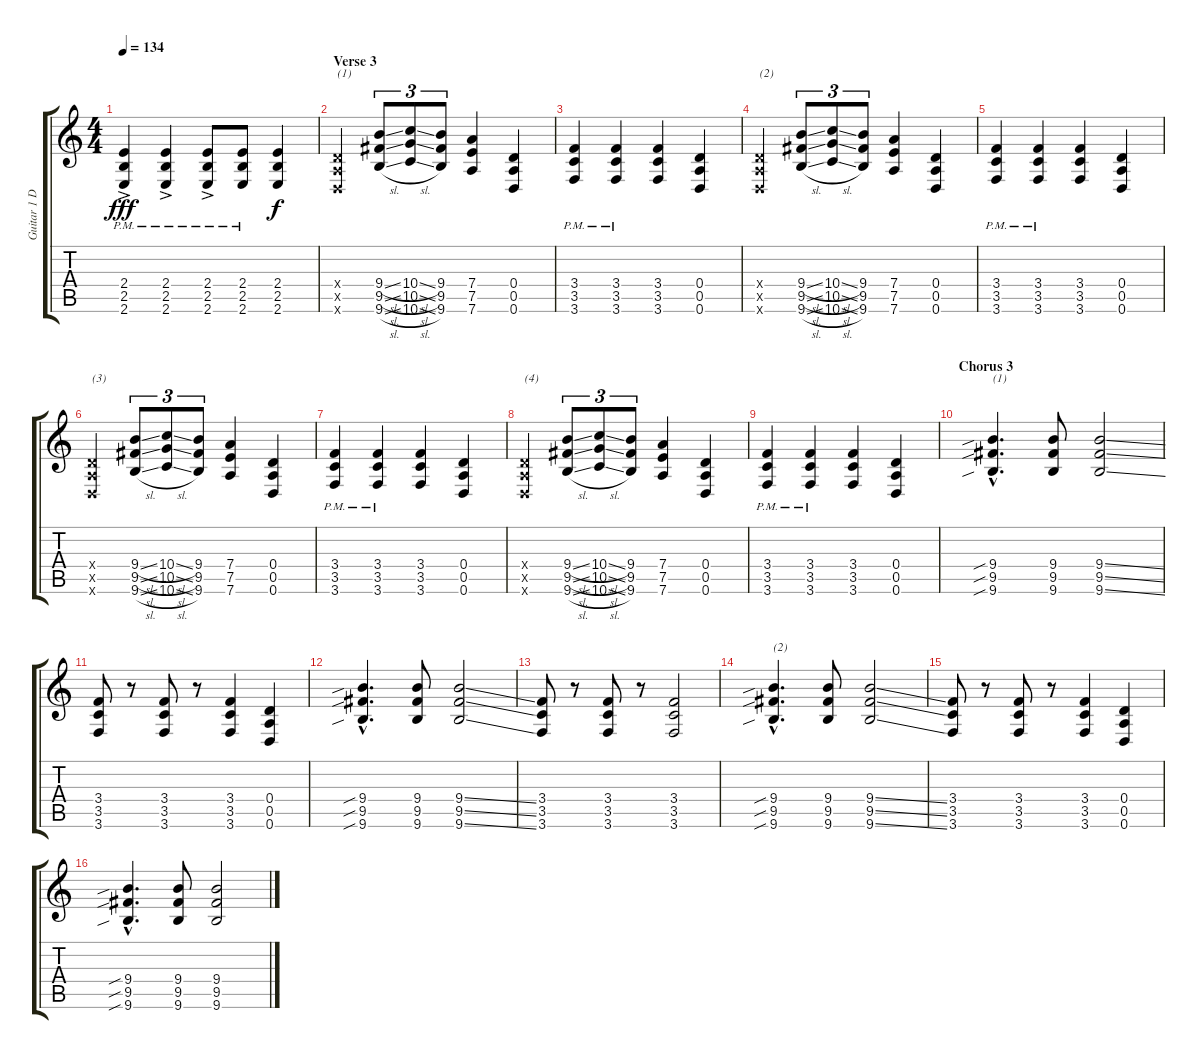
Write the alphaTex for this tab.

\track ("Guitar 1 Drop D - rythm" "Guitar 1 D") {instrument distortionguitar}
\staff {score tabs}
\tuning (E4 B3 G3 D3 A2 D2) {hide}
\ts (4 4)
\tempo 134
\clef g2
\ks c
(2.4{ac pm} 2.5{ac pm} 2.6{ac pm}).4{dy fff} (2.4{ac pm} 2.5{ac pm} 2.6{ac pm}).4 (2.4{ac pm} 2.5{ac pm} 2.6{ac pm}).8 (2.4{pm} 2.5{pm} 2.6{pm}).8 (2.4 2.5 2.6).4{dy f} |
\section ("" "Verse 3")
(0.4{x} 0.5{x} 0.6{x}).4{txt "(1)"} (9.4{sl} 9.5{sl} 9.6{sl}).8{tu (3 2)} (10.4{sl} 10.5{sl} 10.6{sl}).8{tu (3 2)} (9.4 9.5 9.6).8{tu (3 2)} (7.4 7.5 7.6).4 (0.4 0.5 0.6).4 |
(3.4{pm} 3.5{pm} 3.6{pm}).4 (3.4{pm} 3.5{pm} 3.6{pm}).4 (3.4 3.5 3.6).4 (0.4 0.5 0.6).4 |
(0.4{x} 0.5{x} 0.6{x}).4{txt "(2)"} (9.4{sl} 9.5{sl} 9.6{sl}).8{tu (3 2)} (10.4{sl} 10.5{sl} 10.6{sl}).8{tu (3 2)} (9.4 9.5 9.6).8{tu (3 2)} (7.4 7.5 7.6).4 (0.4 0.5 0.6).4 |
(3.4{pm} 3.5{pm} 3.6{pm}).4 (3.4{pm} 3.5{pm} 3.6{pm}).4 (3.4 3.5 3.6).4 (0.4 0.5 0.6).4 |
(0.4{x} 0.5{x} 0.6{x}).4{txt "(3)"} (9.4{sl} 9.5{sl} 9.6{sl}).8{tu (3 2)} (10.4{sl} 10.5{sl} 10.6{sl}).8{tu (3 2)} (9.4 9.5 9.6).8{tu (3 2)} (7.4 7.5 7.6).4 (0.4 0.5 0.6).4 |
(3.4{pm} 3.5{pm} 3.6{pm}).4 (3.4{pm} 3.5{pm} 3.6{pm}).4 (3.4 3.5 3.6).4 (0.4 0.5 0.6).4 |
(0.4{x} 0.5{x} 0.6{x}).4{txt "(4)"} (9.4{sl} 9.5{sl} 9.6{sl}).8{tu (3 2)} (10.4{sl} 10.5{sl} 10.6{sl}).8{tu (3 2)} (9.4 9.5 9.6).8{tu (3 2)} (7.4 7.5 7.6).4 (0.4 0.5 0.6).4 |
(3.4{pm} 3.5{pm} 3.6{pm}).4 (3.4{pm} 3.5{pm} 3.6{pm}).4 (3.4 3.5 3.6).4 (0.4 0.5 0.6).4 |
\section ("" "Chorus 3")
(9.4{sib hac} 9.5{sib hac} 9.6{sib hac}).4{d txt "(1)"} (9.4 9.5 9.6).8 (9.4{ss} 9.5{ss} 9.6{ss}).2 |
(3.4 3.5 3.6).8 r.8 (3.4 3.5 3.6).8 r.8 (3.4 3.5 3.6).4 (0.4 0.5 0.6).4 |
(9.4{sib hac} 9.5{sib hac} 9.6{sib hac}).4{d} (9.4 9.5 9.6).8 (9.4{ss} 9.5{ss} 9.6{ss}).2 |
(3.4 3.5 3.6).8 r.8 (3.4 3.5 3.6).8 r.8 (3.4 3.5 3.6).2 |
(9.4{sib hac} 9.5{sib hac} 9.6{sib hac}).4{d txt "(2)"} (9.4 9.5 9.6).8 (9.4{ss} 9.5{ss} 9.6{ss}).2 |
(3.4 3.5 3.6).8 r.8 (3.4 3.5 3.6).8 r.8 (3.4 3.5 3.6).4 (0.4 0.5 0.6).4 |
(9.4{sib hac} 9.5{sib hac} 9.6{sib hac}).4{d} (9.4 9.5 9.6).8 (9.4{ss} 9.5{ss} 9.6{ss}).2
